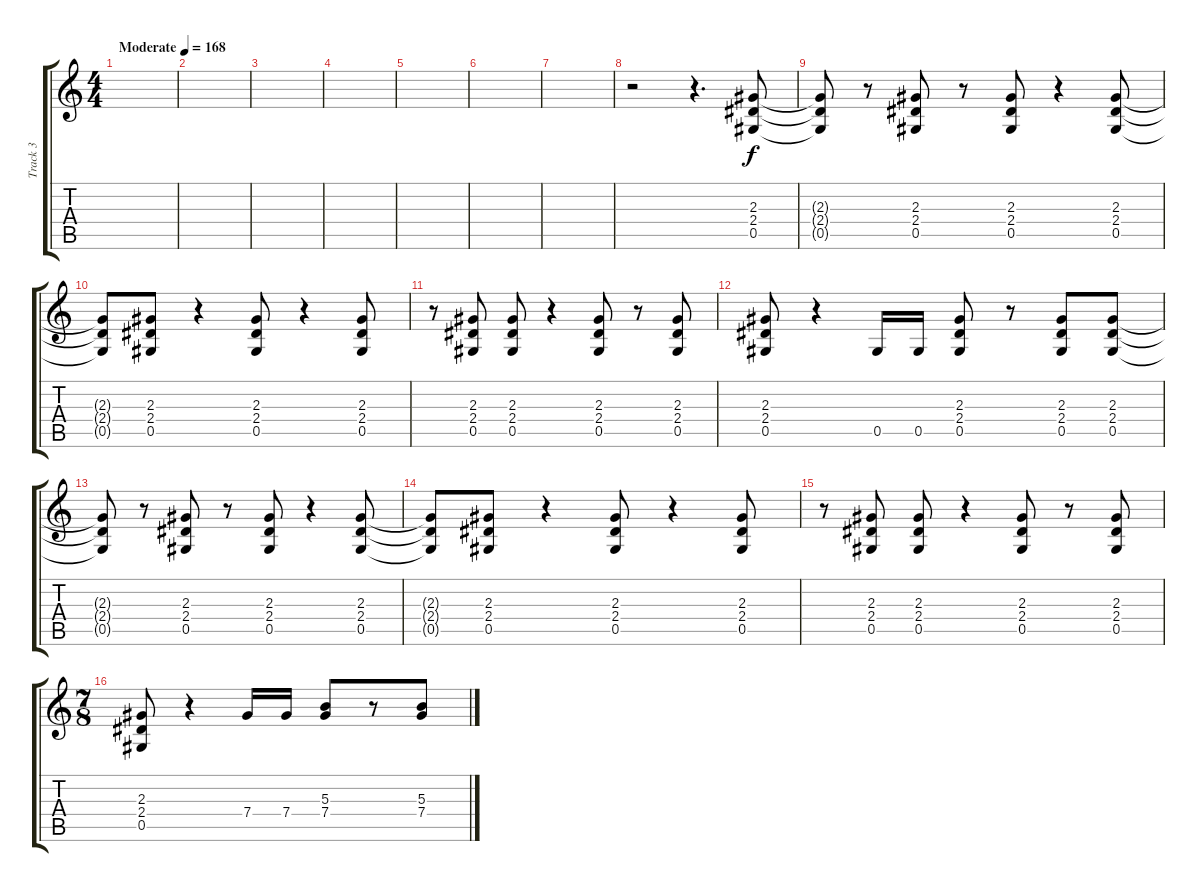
\track ("Track 3" "Track 3") {instrument distortionguitar}
\staff {score tabs}
\tuning (Eb4 Bb3 Gb3 Db3 Ab2 Eb2) {hide}
\ts (4 4)
\tempo (168 "Moderate")
\clef g2
\ks c
|
|
|
|
|
|
|
r.2 r.4{d} (2.3 2.4 0.5).8 |
(2.3{t} 2.4{t} 0.5{t}).8 r.8 (2.3 2.4 0.5).8 r.8 (2.3 2.4 0.5).8 r.4 (2.3 2.4 0.5).8 |
(2.3{t} 2.4{t} 0.5{t}).8 (2.3 2.4 0.5).8 r.4 (2.3 2.4 0.5).8 r.4 (2.3 2.4 0.5).8 |
r.8 (2.3 2.4 0.5).8 (2.3 2.4 0.5).8 r.4 (2.3 2.4 0.5).8 r.8 (2.3 2.4 0.5).8 |
(2.3 2.4 0.5).8 r.4 0.5.16 0.5.16 (2.3 2.4 0.5).8 r.8 (2.3 2.4 0.5).8 (2.3 2.4 0.5).8 |
(2.3{t} 2.4{t} 0.5{t}).8 r.8 (2.3 2.4 0.5).8 r.8 (2.3 2.4 0.5).8 r.4 (2.3 2.4 0.5).8 |
(2.3{t} 2.4{t} 0.5{t}).8 (2.3 2.4 0.5).8 r.4 (2.3 2.4 0.5).8 r.4 (2.3 2.4 0.5).8 |
r.8 (2.3 2.4 0.5).8 (2.3 2.4 0.5).8 r.4 (2.3 2.4 0.5).8 r.8 (2.3 2.4 0.5).8 |
\ts (7 8)
(2.3 2.4 0.5).8 r.4 7.4.16 7.4.16 (5.3 7.4).8 r.8 (5.3 7.4).8
